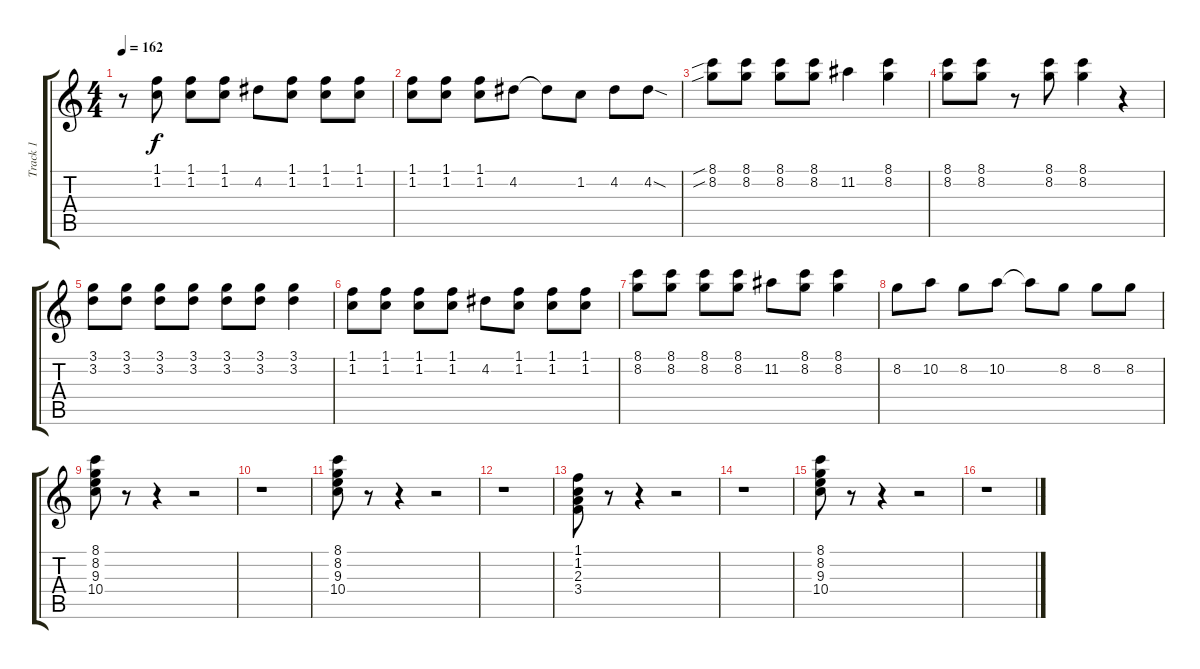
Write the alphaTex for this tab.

\track ("Track 1" "Track 1") {instrument electricguitarclean}
\staff {score tabs}
\tuning (E4 B3 G3 D3 A2 E2) {hide}
\ts (4 4)
\tempo 162
\clef g2
\ks c
r.8{dy f} (1.1 1.2).8 (1.1 1.2).8 (1.1 1.2).8 4.2.8 (1.1 1.2).8 (1.1 1.2).8 (1.1 1.2).8 |
(1.1 1.2).8 (1.1 1.2).8 (1.1 1.2).8 4.2.8 4.2{t}.8 1.2.8 4.2.8 4.2{sod}.8 |
(8.1{sib} 8.2{sib}).8 (8.1 8.2).8 (8.1 8.2).8 (8.1 8.2).8 11.2.4 (8.1 8.2).4 |
(8.1 8.2).8 (8.1 8.2).8 r.8 (8.1 8.2).8 (8.1 8.2).4 r.4 |
(3.1 3.2).8 (3.1 3.2).8 (3.1 3.2).8 (3.1 3.2).8 (3.1 3.2).8 (3.1 3.2).8 (3.1 3.2).4 |
(1.1 1.2).8 (1.1 1.2).8 (1.1 1.2).8 (1.1 1.2).8 4.2.8 (1.1 1.2).8 (1.1 1.2).8 (1.1 1.2).8 |
(8.1 8.2).8 (8.1 8.2).8 (8.1 8.2).8 (8.1 8.2).8 11.2.8 (8.1 8.2).8 (8.1 8.2).4 |
8.2.8 10.2.8 8.2.8 10.2.8 10.2{t}.8 8.2.8 8.2.8 8.2.8 |
(8.1 8.2 9.3 10.4).8 r.8 r.4 r.2 |
r.1 |
(8.1 8.2 9.3 10.4).8 r.8 r.4 r.2 |
r.1 |
(1.1 1.2 2.3 3.4).8 r.8 r.4 r.2 |
r.1 |
(8.1 8.2 9.3 10.4).8 r.8 r.4 r.2 |
r.1
